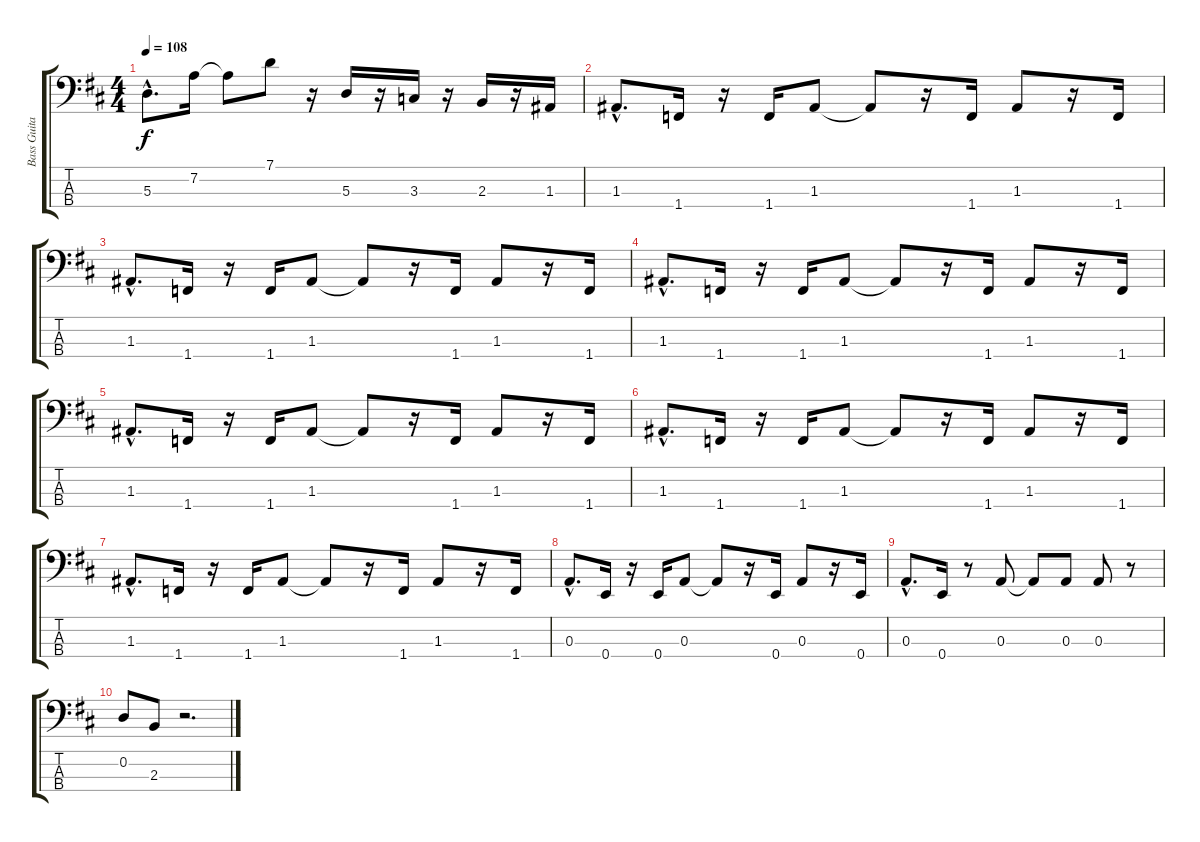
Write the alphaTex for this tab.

\track ("Bass Guitar" "Bass Guita") {instrument electricbassfinger}
\staff {score tabs}
\tuning (G2 D2 A1 E1) {hide}
\ts (4 4)
\tempo 108
\clef f4
\ks d
5.3{hac}.8{d dy f} 7.2.16 7.2{t}.8 7.1.8 r.16 5.3.16 r.16 3.3.16 r.16 2.3.16 r.16 1.3.16 |
1.3{hac}.8{d} 1.4.16 r.16 1.4.16 1.3.8 1.3{t}.8 r.16 1.4.16 1.3.8 r.16 1.4.16 |
1.3{hac}.8{d} 1.4.16 r.16 1.4.16 1.3.8 1.3{t}.8 r.16 1.4.16 1.3.8 r.16 1.4.16 |
1.3{hac}.8{d} 1.4.16 r.16 1.4.16 1.3.8 1.3{t}.8 r.16 1.4.16 1.3.8 r.16 1.4.16 |
1.3{hac}.8{d} 1.4.16 r.16 1.4.16 1.3.8 1.3{t}.8 r.16 1.4.16 1.3.8 r.16 1.4.16 |
1.3{hac}.8{d} 1.4.16 r.16 1.4.16 1.3.8 1.3{t}.8 r.16 1.4.16 1.3.8 r.16 1.4.16 |
1.3{hac}.8{d} 1.4.16 r.16 1.4.16 1.3.8 1.3{t}.8 r.16 1.4.16 1.3.8 r.16 1.4.16 |
0.3{hac}.8{d} 0.4.16 r.16 0.4.16 0.3.8 0.3{t}.8 r.16 0.4.16 0.3.8 r.16 0.4.16 |
0.3{hac}.8{d} 0.4.16 r.8 0.3.8 0.3{t}.8 0.3.8 0.3.8 r.8 |
0.2.8 2.3.8 r.2{d}
